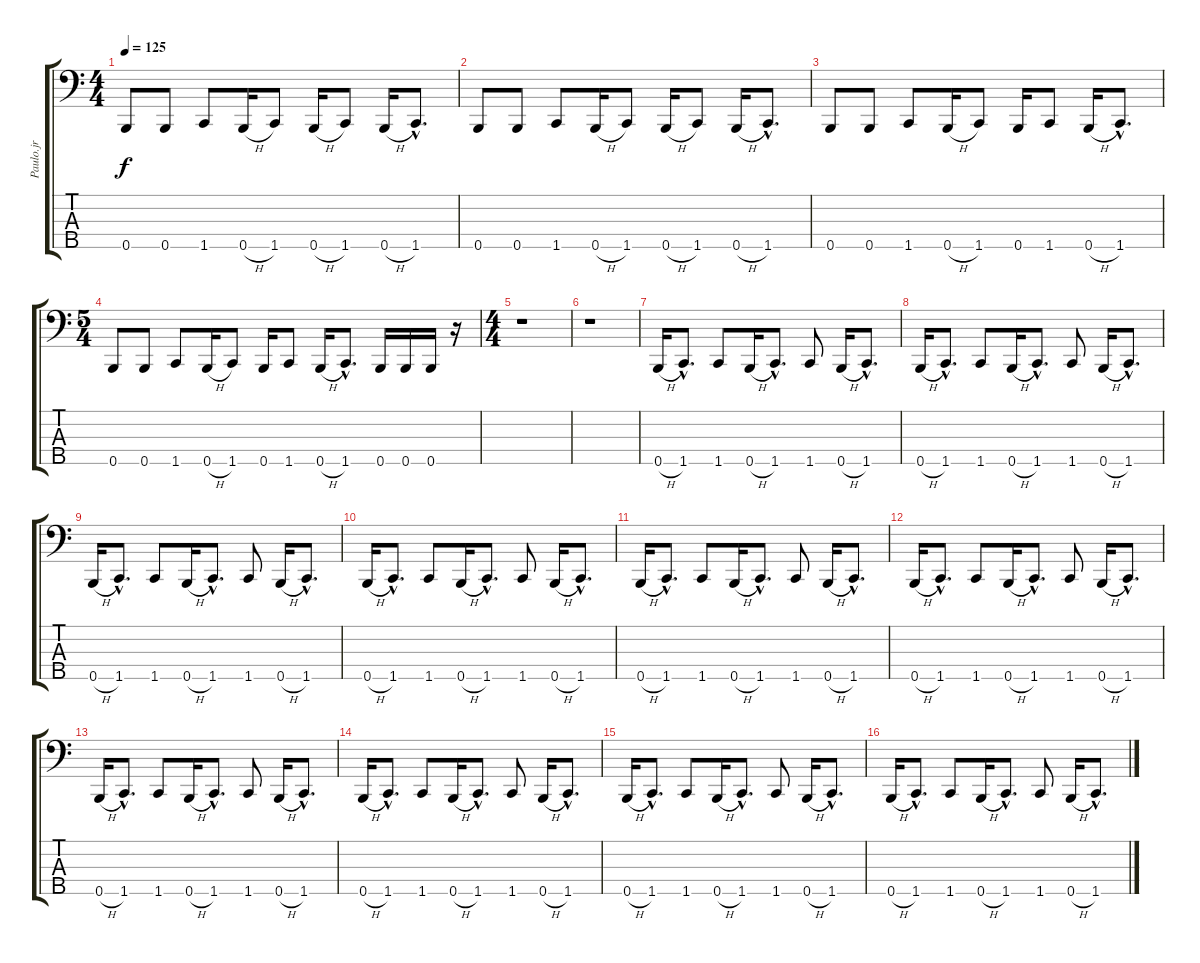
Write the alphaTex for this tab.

\track ("Paulo.jr" "Paulo.jr") {instrument electricbasspick}
\staff {score tabs}
\tuning (G2 D2 A1 E1 B0) {hide}
\ts (4 4)
\tempo 125
\clef f4
\ks c
0.5.8{dy f} 0.5.8 1.5.8 0.5{h}.16 1.5.8 0.5{h}.16 1.5.8 0.5{h}.16 1.5{hac}.8{d} |
0.5.8 0.5.8 1.5.8 0.5{h}.16 1.5.8 0.5{h}.16 1.5.8 0.5{h}.16 1.5{hac}.8{d} |
0.5.8 0.5.8 1.5.8 0.5{h}.16 1.5.8 0.5.16 1.5.8 0.5{h}.16 1.5{hac}.8{d} |
\ts (5 4)
0.5.8 0.5.8 1.5.8 0.5{h}.16 1.5.8 0.5.16 1.5.8 0.5{h}.16 1.5{hac}.8{d} 0.5.16 0.5.16 0.5.16 r.16 |
\ts (4 4)
r.1 |
r.1 |
0.5{h}.16 1.5{hac}.8{d} 1.5.8 0.5{h}.16 1.5{hac}.8{d} 1.5.8 0.5{h}.16 1.5{hac}.8{d} |
0.5{h}.16 1.5{hac}.8{d} 1.5.8 0.5{h}.16 1.5{hac}.8{d} 1.5.8 0.5{h}.16 1.5{hac}.8{d} |
0.5{h}.16 1.5{hac}.8{d} 1.5.8 0.5{h}.16 1.5{hac}.8{d} 1.5.8 0.5{h}.16 1.5{hac}.8{d} |
0.5{h}.16 1.5{hac}.8{d} 1.5.8 0.5{h}.16 1.5{hac}.8{d} 1.5.8 0.5{h}.16 1.5{hac}.8{d} |
0.5{h}.16 1.5{hac}.8{d} 1.5.8 0.5{h}.16 1.5{hac}.8{d} 1.5.8 0.5{h}.16 1.5{hac}.8{d} |
0.5{h}.16 1.5{hac}.8{d} 1.5.8 0.5{h}.16 1.5{hac}.8{d} 1.5.8 0.5{h}.16 1.5{hac}.8{d} |
0.5{h}.16 1.5{hac}.8{d} 1.5.8 0.5{h}.16 1.5{hac}.8{d} 1.5.8 0.5{h}.16 1.5{hac}.8{d} |
0.5{h}.16 1.5{hac}.8{d} 1.5.8 0.5{h}.16 1.5{hac}.8{d} 1.5.8 0.5{h}.16 1.5{hac}.8{d} |
0.5{h}.16 1.5{hac}.8{d} 1.5.8 0.5{h}.16 1.5{hac}.8{d} 1.5.8 0.5{h}.16 1.5{hac}.8{d} |
0.5{h}.16 1.5{hac}.8{d} 1.5.8 0.5{h}.16 1.5{hac}.8{d} 1.5.8 0.5{h}.16 1.5{hac}.8{d}
